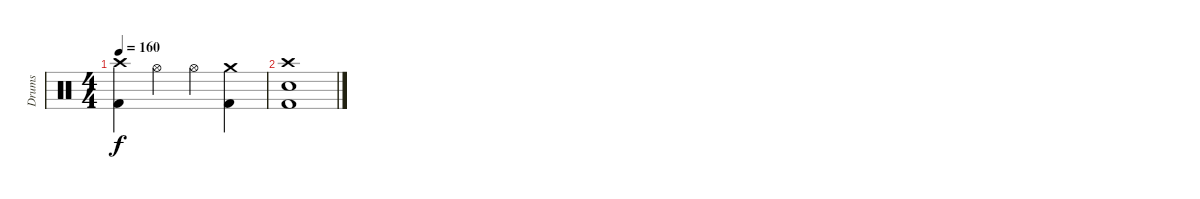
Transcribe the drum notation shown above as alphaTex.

\track ("Drums" "Drums") {instrument percussion}
\staff {score}
\articulation defaults
\ts (4 4)
\tempo 160
\clef neutral
\ks c
("Crash high (hit)" "Kick (hit) 2").4{dy f} "Hi-Hat (open)".4 "Hi-Hat (open)".4 ("Crash medium (hit)" "Kick (hit) 2").4 |
("Crash high (hit)" "Snare (hit) 2" "Kick (hit) 2").1
